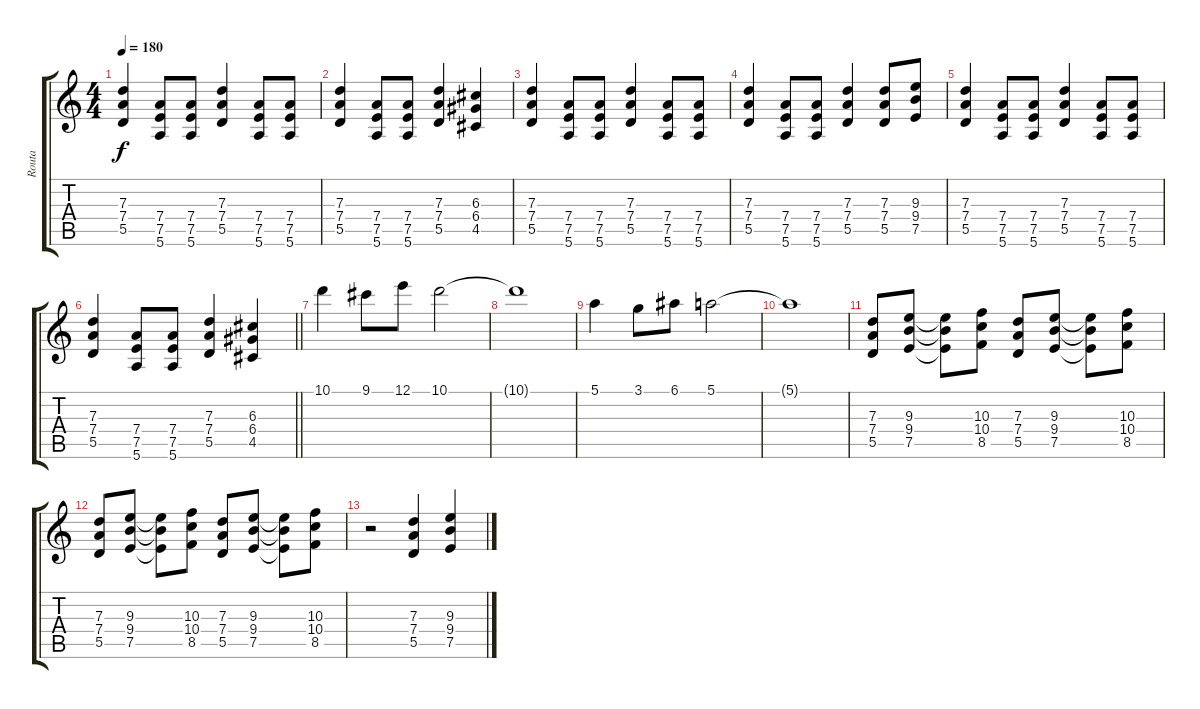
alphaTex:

\track ("Routa" "Routa") {instrument distortionguitar}
\staff {score tabs}
\tuning (E4 B3 G3 D3 A2 E2) {hide}
\ts (4 4)
\tempo 180
\clef g2
\ks c
(7.3 7.4 5.5).4{dy f} (7.4 7.5 5.6).8 (7.4 7.5 5.6).8 (7.3 7.4 5.5).4 (7.4 7.5 5.6).8 (7.4 7.5 5.6).8 |
(7.3 7.4 5.5).4 (7.4 7.5 5.6).8 (7.4 7.5 5.6).8 (7.3 7.4 5.5).4 (6.3 6.4 4.5).4 |
(7.3 7.4 5.5).4 (7.4 7.5 5.6).8 (7.4 7.5 5.6).8 (7.3 7.4 5.5).4 (7.4 7.5 5.6).8 (7.4 7.5 5.6).8 |
(7.3 7.4 5.5).4 (7.4 7.5 5.6).8 (7.4 7.5 5.6).8 (7.3 7.4 5.5).4 (7.3 7.4 5.5).8 (9.3 9.4 7.5).8 |
(7.3 7.4 5.5).4 (7.4 7.5 5.6).8 (7.4 7.5 5.6).8 (7.3 7.4 5.5).4 (7.4 7.5 5.6).8 (7.4 7.5 5.6).8 |
\barLineRight lightlight
(7.3 7.4 5.5).4 (7.4 7.5 5.6).8 (7.4 7.5 5.6).8 (7.3 7.4 5.5).4 (6.3 6.4 4.5).4 |
10.1.4{instrument stringensemble1} 9.1.8 12.1.8 10.1.2 |
10.1{t}.1 |
5.1.4 3.1.8 6.1.8 5.1.2 |
5.1{t}.1 |
(7.3 7.4 5.5).8{instrument distortionguitar} (9.3 9.4 7.5).8 (9.3{t} 9.4{t} 7.5{t}).8 (10.3 10.4 8.5).8 (7.3 7.4 5.5).8 (9.3 9.4 7.5).8 (9.3{t} 9.4{t} 7.5{t}).8 (10.3 10.4 8.5).8 |
(7.3 7.4 5.5).8 (9.3 9.4 7.5).8 (9.3{t} 9.4{t} 7.5{t}).8 (10.3 10.4 8.5).8 (7.3 7.4 5.5).8 (9.3 9.4 7.5).8 (9.3{t} 9.4{t} 7.5{t}).8 (10.3 10.4 8.5).8 |
r.2 (7.3 7.4 5.5).4 (9.3 9.4 7.5).4
